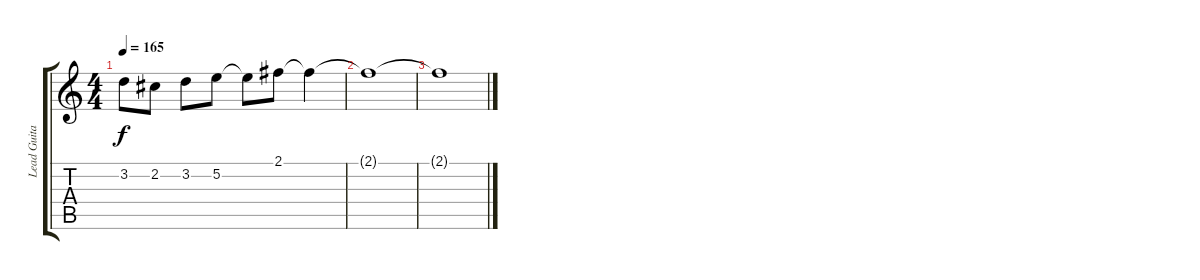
\track ("Lead Guitar" "Lead Guita") {instrument distortionguitar}
\staff {score tabs}
\tuning (E4 B3 G3 D3 A2 E2) {hide}
\ts (4 4)
\tempo 165
\clef g2
\ks c
3.2.8{dy f} 2.2.8 3.2.8 5.2.8 5.2{t}.8 2.1.8{volume 0} 2.1{t}.4 |
2.1{t}.1 |
2.1{t}.1
